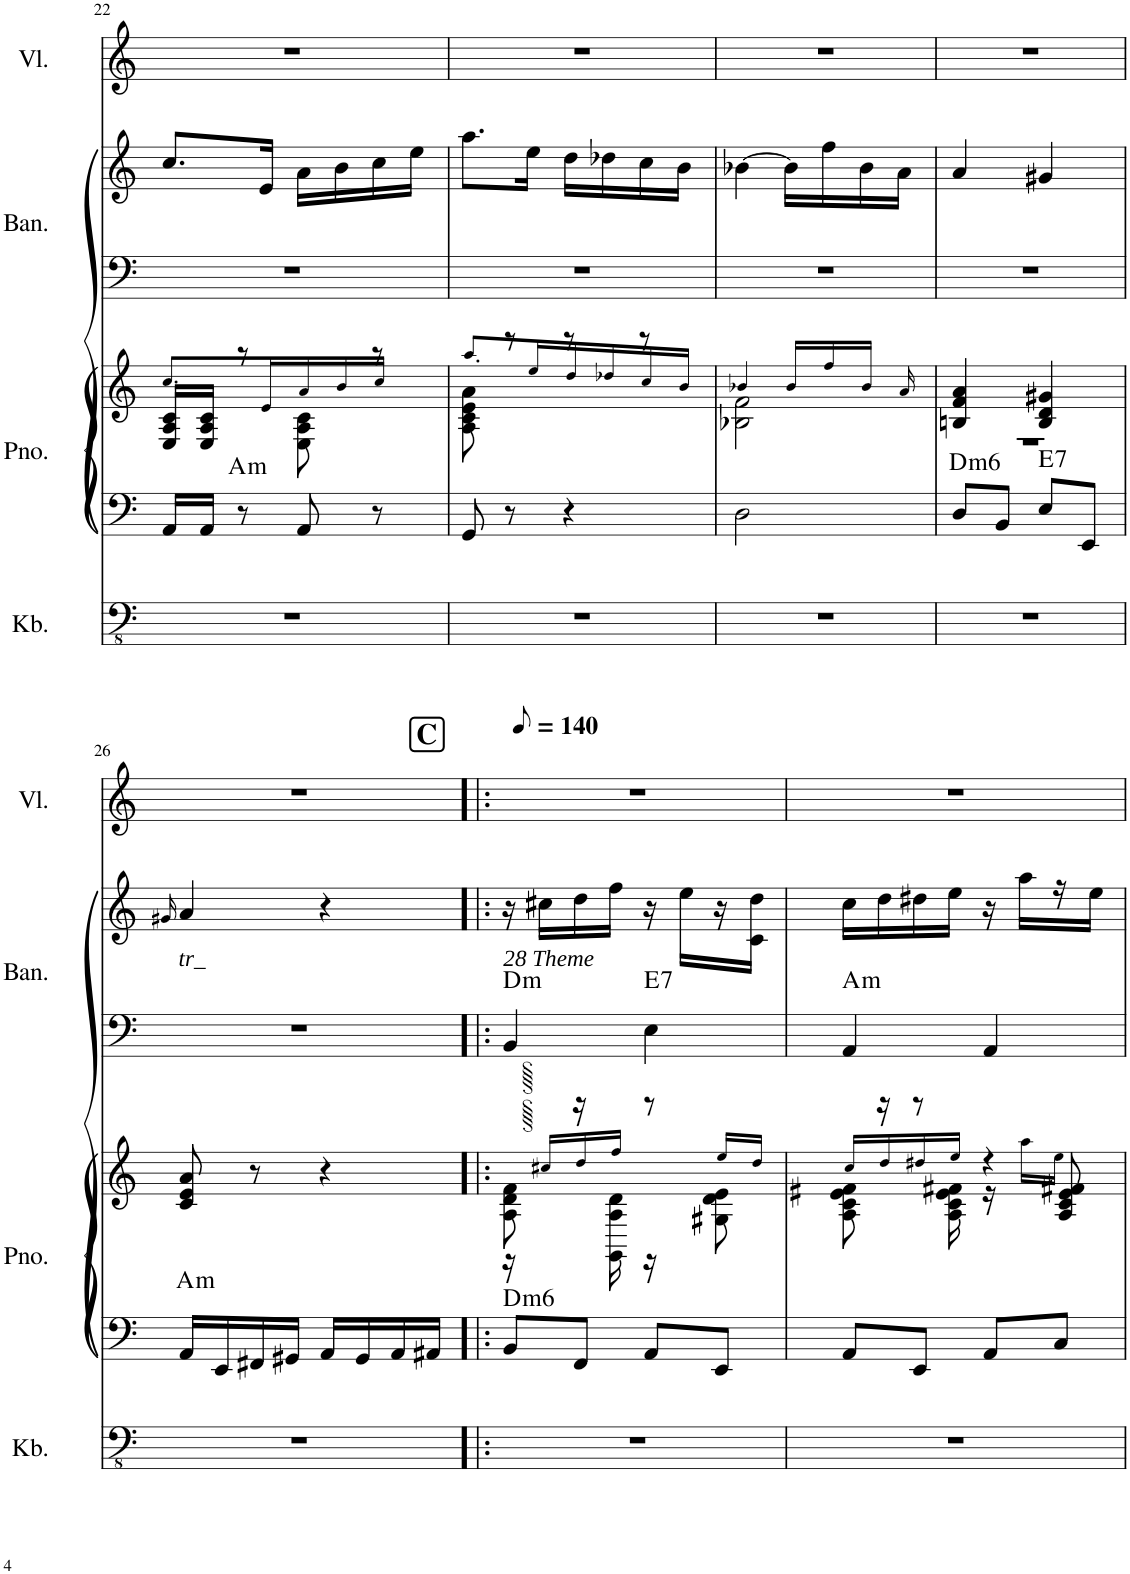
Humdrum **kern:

**kern	**kern	**harte	**kern	**kern	**harte	**kern	**kern
*part6	*part5	*part5	*part4	*part3	*part3	*part2	*part1
*staff6	*staff5	*	*staff4	*staff3	*	*staff2	*staff1
*I"Kontrabass	*I"Piano	*	*I"Piano	*I"Bandoneon	*	*I"Bandoneon	*I"Violine
*I'Kb.	*I'Pno.	*	*I'Pno.	*I'Ban.	*	*I'Ban.	*I'Vl.
!!LO:PB:g=z
*clefFv4	*clefF4	*	*clefG2	*clefF4	*	*clefG2	*clefG2
*Trd7c12	*	*	*	*	*	*	*
*k[]	*k[]	*	*k[]	*k[]	*	*k[]	*k[]
*M4/8	*M4/8	*	*M4/8	*M4/8	*	*M4/8	*M4/8
=22	=22	=22	=22	=22	=22	=22	=22
*	*	*	*^	*	*	*	*
2r	16AA/LL	.	16E/ 16A/ 16c/LL	8.cc/L	2r	.	8.cc/L	2r
.	16AA/JJ	.	16E/ 16A/ 16c/JJ	.	.	.	.	.
!	!	!LO:H:kt=m	!	!	!	!	!	!
.	8r	A:min	8r	.	.	.	.	.
.	.	.	.	16e/L	.	.	16e/Jk	.
.	8AA/	.	8E\ 8A\ 8c\	16a/	.	.	16a\LL	.
.	.	.	.	16b/	.	.	16b\	.
.	8r	.	8r	16cc/JJ	.	.	16cc\	.
.	.	.	.	16ryy	.	.	16ee\JJ	.
=23	=23	=23	=23	=23	=23	=23	=23	=23
2r	8GG/	.	8A\ 8c\ 8e\ 8a\	8.aa/L	2r	.	8.aa\L	2r
.	8r	.	8r	.	.	.	.	.
.	.	.	.	16ee/L	.	.	16ee\Jk	.
.	4r	.	8r	16dd/	.	.	16dd\LL	.
.	.	.	.	16dd-X/	.	.	16dd-X\	.
.	.	.	8r	16cc/	.	.	16cc\	.
.	.	.	.	16b/JJ	.	.	16b\JJ	.
=24	=24	=24	=24	=24	=24	=24	=24	=24
2r	2D\	.	2B-X\ 2f\	4b-X/	2r	.	[4b-X\	2r
.	.	.	.	2ryy	.	.	16b-\LL]	.
.	.	.	.	.	.	.	16ff\	.
.	.	.	.	.	.	.	16b-\	.
.	.	.	.	.	.	.	16a\JJ	.
4ryy	4ryy	.	16b-/LL	.	4ryy	.	4ryy	4ryy
.	.	.	16ff/	.	.	.	.	.
.	.	.	16b-/JJ	.	.	.	.	.
.	.	.	16a/	.	.	.	.	.
=25	=25	=25	=25	=25	=25	=25	=25	=25
!	!	!LO:H:kt=m6	!	!	!	!	!	!
2r	8D/L	D:min6	4Bn/ 4f/ 4a/	2r	2r	.	4a/	2r
.	8BB/J	.	.	.	.	.	.	.
!	!	!LO:H:kt=7	!	!	!	!	!	!
.	8E/L	E:7	4B/ 4d/ 4g#X/	.	.	.	4g#X/	.
.	8EE/J	.	.	.	.	.	.	.
*	*	*	*v	*v	*	*	*	*
!!LO:LB:g=z
=26	=26	=26	=26	=26	=26	=26	=26
.	.	.	.	.	.	16qg#X/	.
!	!	!LO:H:kt=m	!	!	!	!LO:TX:b:i:t=tr_	!
2r	16AA/LL	A:min	8c/ 8e/ 8a/	2r	.	4a/	2r
.	16EE/	.	.	.	.	.	.
.	16FF#X/	.	8r	.	.	.	.
.	16GG#X/JJ	.	.	.	.	.	.
.	16AA/LL	.	4r	.	.	4r	.
.	16GG#/	.	.	.	.	.	.
.	16AA/	.	.	.	.	.	.
.	16AA#X/JJ	.	.	.	.	.	.
=27!|:	=27!|:	=27!|:	=27!|:	=27!|:	=27!|:	=27!|:	=27!|:
!!LO:REH:place=s1:a:B:cj:fs=14:t=C
*	*	*	*	*	*	*	*MM70
*	*	*	*^	*	*	*	*
!	!	!LO:H:kt=m6	!	!	!	!LO:H:kt=m	!LO:TX:b:i:t=28 Theme	!
2r	8BB/L	D:min6	8A\ 8d\ 8f\	16r	4BB/	D:min	16r	2r
.	.	.	.	16cc#X/LL	.	.	16cc#X\LL	.
.	8FF/J	.	16r	16dd/	.	.	16dd\	.
.	.	.	16GG\ 16A\ 16d\	16ff/JJ	.	.	16ff\JJ	.
!	!	!	!	!	!	!LO:H:kt=7	!	!
.	8AA/L	.	8r	16r	4E\	E:7	16r	.
.	.	.	.	16ryy	.	.	16ee\LL	.
.	8EE/J	.	8G#X\ 8d\ 8e\	16ee/LL	.	.	16r	.
.	.	.	.	16dd/JJ	.	.	16c\ 16dd\JJ	.
=28	=28	=28	=28	=28	=28	=28	=28	=28
!	!	!	!	!	!	!LO:H:kt=m	!	!
2r	8AA/L	.	8A\ 8c\ 8e\ 8f#X\	16cc/LL	4AA/	A:min	16cc\LL	2r
.	.	.	.	16dd/	.	.	16dd\	.
.	8EE/J	.	16r	16dd#X/	.	.	16dd#X\	.
.	.	.	8r	16ee/JJ	.	.	16ee\JJ	.
.	8AA/L	.	.	16r	4AA/	.	16r	.
.	.	.	16A\ 16c\ 16e\ 16f#X\	16aa\LL	.	.	16aa\LL	.
.	8C/J	.	4r	16ee\JJ	.	.	16r	.
.	.	.	.	4ryy	.	.	16ee\JJ	.
4ryy	4ryy	.	.	.	4ryy	.	4ryy	4ryy
.	.	.	8A/ 8c/ 8e/ 8f#X/	.	.	.	.	.
.	.	.	.	16ryy	.	.	.	.
*	*	*	*v	*v	*	*	*	*
=	=	=	=	=	=	=	=
*-	*-	*-	*-	*-	*-	*-	*-
